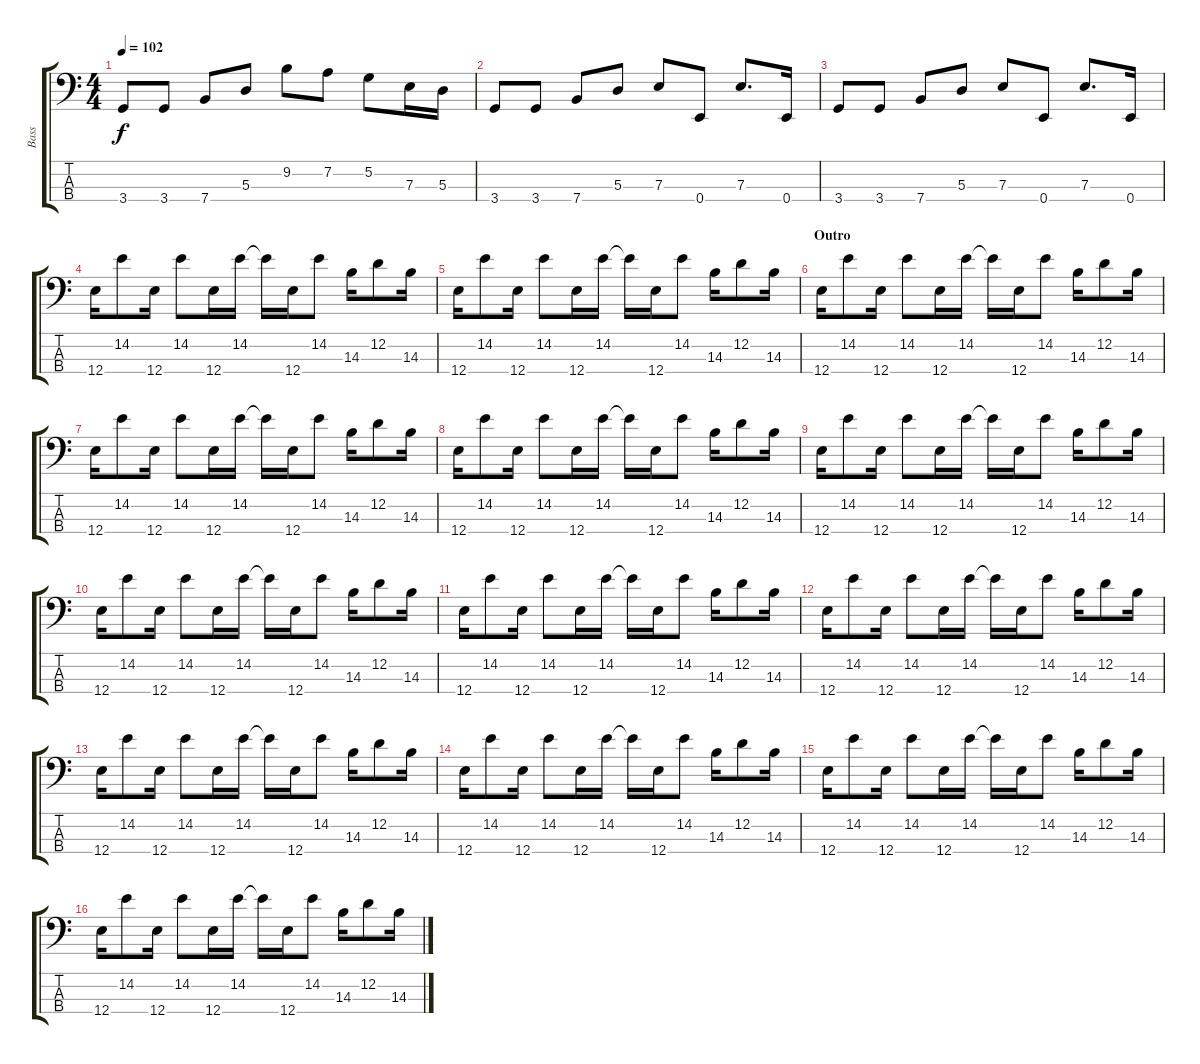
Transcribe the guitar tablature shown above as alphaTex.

\track ("Bass" "Bass") {instrument electricbassfinger}
\staff {score tabs}
\tuning (G2 D2 A1 E1) {hide}
\ts (4 4)
\tempo 102
\clef f4
\ks c
3.4.8{dy f} 3.4.8 7.4.8 5.3.8 9.2.8 7.2.8 5.2.8 7.3.16 5.3.16 |
3.4.8 3.4.8 7.4.8 5.3.8 7.3.8 0.4.8 7.3.8{d} 0.4.16 |
3.4.8 3.4.8 7.4.8 5.3.8 7.3.8 0.4.8 7.3.8{d} 0.4.16 |
12.4.16 14.2.8 12.4.16 14.2.8 12.4.16 14.2.16 14.2{t}.16 12.4.16 14.2.8 14.3.16 12.2.8 14.3.16 |
12.4.16 14.2.8 12.4.16 14.2.8 12.4.16 14.2.16 14.2{t}.16 12.4.16 14.2.8 14.3.16 12.2.8 14.3.16 |
\section ("" "Outro")
12.4.16 14.2.8 12.4.16 14.2.8 12.4.16 14.2.16 14.2{t}.16 12.4.16 14.2.8 14.3.16 12.2.8 14.3.16 |
12.4.16 14.2.8 12.4.16 14.2.8 12.4.16 14.2.16 14.2{t}.16 12.4.16 14.2.8 14.3.16 12.2.8 14.3.16 |
12.4.16 14.2.8 12.4.16 14.2.8 12.4.16 14.2.16 14.2{t}.16 12.4.16 14.2.8 14.3.16 12.2.8 14.3.16 |
12.4.16 14.2.8 12.4.16 14.2.8 12.4.16 14.2.16 14.2{t}.16 12.4.16 14.2.8 14.3.16 12.2.8 14.3.16 |
12.4.16 14.2.8 12.4.16 14.2.8 12.4.16 14.2.16 14.2{t}.16 12.4.16 14.2.8 14.3.16 12.2.8 14.3.16 |
12.4.16 14.2.8 12.4.16 14.2.8 12.4.16 14.2.16 14.2{t}.16 12.4.16 14.2.8 14.3.16 12.2.8 14.3.16 |
12.4.16 14.2.8 12.4.16 14.2.8 12.4.16 14.2.16 14.2{t}.16 12.4.16 14.2.8 14.3.16 12.2.8 14.3.16 |
12.4.16 14.2.8 12.4.16 14.2.8 12.4.16 14.2.16 14.2{t}.16 12.4.16 14.2.8 14.3.16 12.2.8 14.3.16 |
12.4.16 14.2.8 12.4.16 14.2.8 12.4.16 14.2.16 14.2{t}.16 12.4.16 14.2.8 14.3.16 12.2.8 14.3.16 |
12.4.16 14.2.8 12.4.16 14.2.8 12.4.16 14.2.16 14.2{t}.16 12.4.16 14.2.8 14.3.16 12.2.8 14.3.16 |
12.4.16 14.2.8 12.4.16 14.2.8 12.4.16 14.2.16 14.2{t}.16 12.4.16 14.2.8 14.3.16 12.2.8 14.3.16
